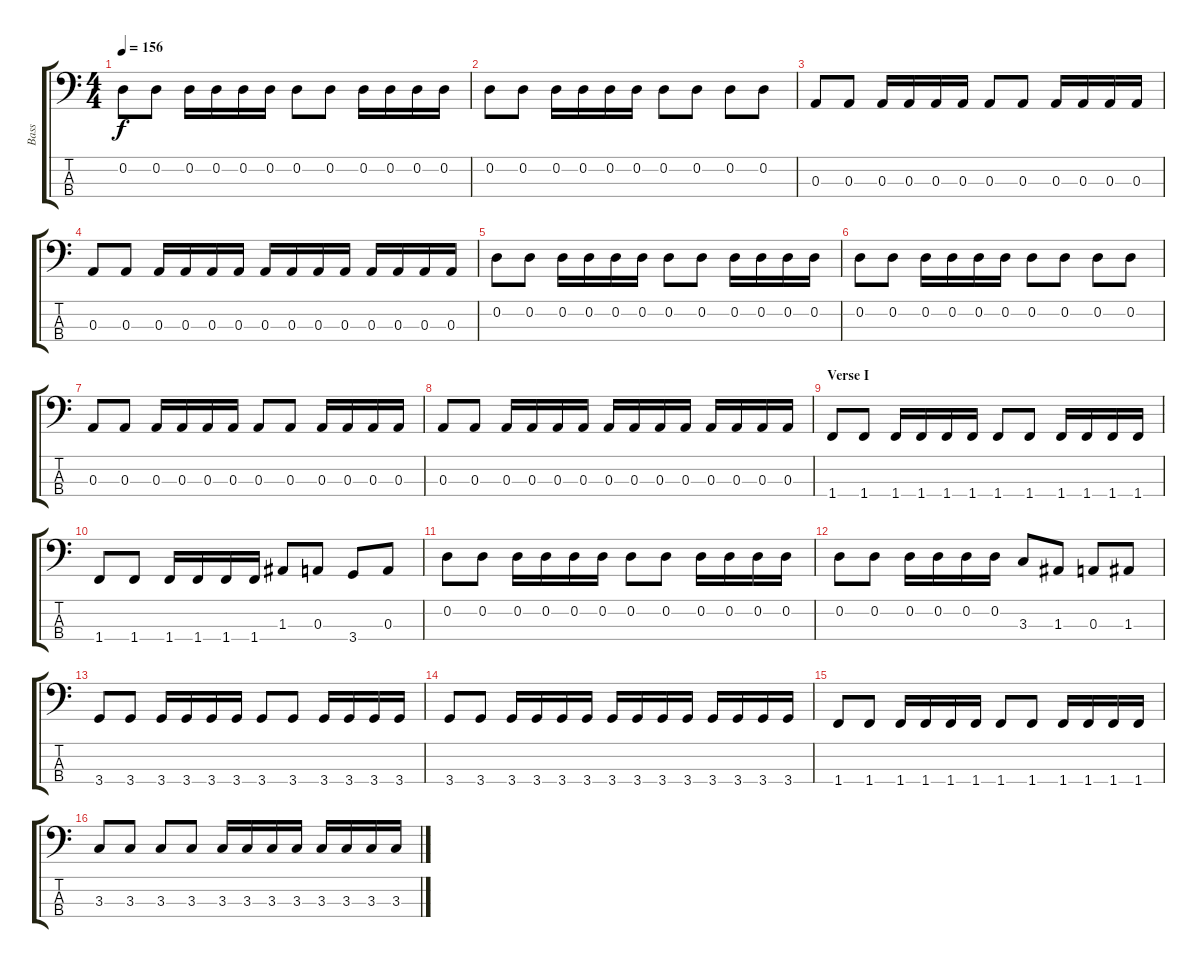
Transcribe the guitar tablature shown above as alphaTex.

\track ("Bass" "Bass") {instrument electricbassfinger}
\staff {score tabs}
\tuning (G2 D2 A1 E1) {hide}
\ts (4 4)
\section ("" "")
\tempo 156
\clef f4
\ks c
0.2.8{dy f} 0.2.8 0.2.16 0.2.16 0.2.16 0.2.16 0.2.8 0.2.8 0.2.16 0.2.16 0.2.16 0.2.16 |
0.2.8 0.2.8 0.2.16 0.2.16 0.2.16 0.2.16 0.2.8 0.2.8 0.2.8 0.2.8 |
0.3.8 0.3.8 0.3.16 0.3.16 0.3.16 0.3.16 0.3.8 0.3.8 0.3.16 0.3.16 0.3.16 0.3.16 |
0.3.8 0.3.8 0.3.16 0.3.16 0.3.16 0.3.16 0.3.16 0.3.16 0.3.16 0.3.16 0.3.16 0.3.16 0.3.16 0.3.16 |
0.2.8 0.2.8 0.2.16 0.2.16 0.2.16 0.2.16 0.2.8 0.2.8 0.2.16 0.2.16 0.2.16 0.2.16 |
0.2.8 0.2.8 0.2.16 0.2.16 0.2.16 0.2.16 0.2.8 0.2.8 0.2.8 0.2.8 |
0.3.8 0.3.8 0.3.16 0.3.16 0.3.16 0.3.16 0.3.8 0.3.8 0.3.16 0.3.16 0.3.16 0.3.16 |
0.3.8 0.3.8 0.3.16 0.3.16 0.3.16 0.3.16 0.3.16 0.3.16 0.3.16 0.3.16 0.3.16 0.3.16 0.3.16 0.3.16 |
\section ("" "Verse I")
1.4.8 1.4.8 1.4.16 1.4.16 1.4.16 1.4.16 1.4.8 1.4.8 1.4.16 1.4.16 1.4.16 1.4.16 |
1.4.8 1.4.8 1.4.16 1.4.16 1.4.16 1.4.16 1.3.8 0.3.8 3.4.8 0.3.8 |
0.2.8 0.2.8 0.2.16 0.2.16 0.2.16 0.2.16 0.2.8 0.2.8 0.2.16 0.2.16 0.2.16 0.2.16 |
0.2.8 0.2.8 0.2.16 0.2.16 0.2.16 0.2.16 3.3.8 1.3.8 0.3.8 1.3.8 |
3.4.8 3.4.8 3.4.16 3.4.16 3.4.16 3.4.16 3.4.8 3.4.8 3.4.16 3.4.16 3.4.16 3.4.16 |
3.4.8 3.4.8 3.4.16 3.4.16 3.4.16 3.4.16 3.4.16 3.4.16 3.4.16 3.4.16 3.4.16 3.4.16 3.4.16 3.4.16 |
1.4.8 1.4.8 1.4.16 1.4.16 1.4.16 1.4.16 1.4.8 1.4.8 1.4.16 1.4.16 1.4.16 1.4.16 |
3.3.8 3.3.8 3.3.8 3.3.8 3.3.16 3.3.16 3.3.16 3.3.16 3.3.16 3.3.16 3.3.16 3.3.16
